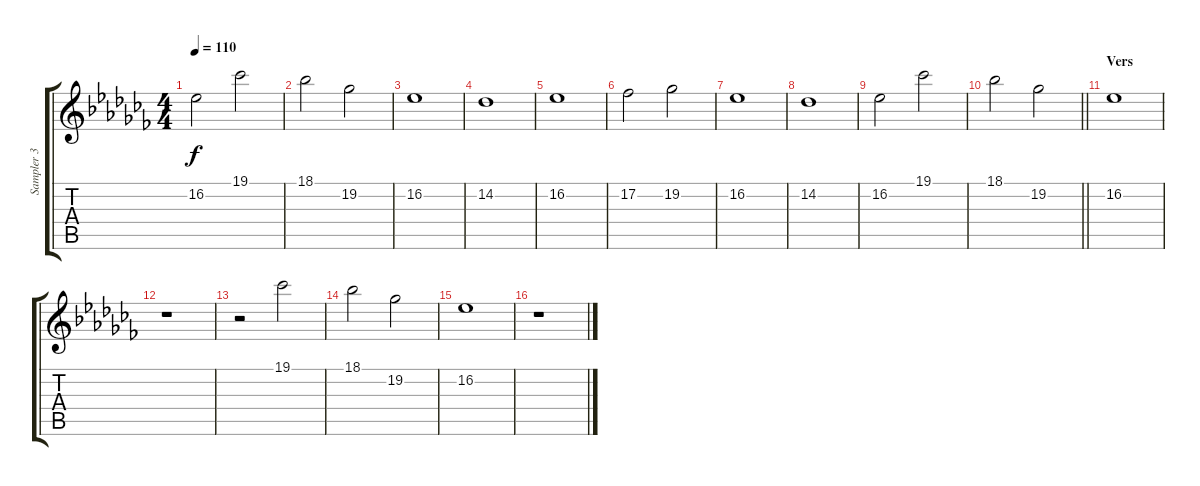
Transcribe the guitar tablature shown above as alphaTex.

\track ("Sampler 3 - Joe Hahn" "Sampler 3 ") {instrument vibraphone}
\staff {score tabs}
\tuning (E4 B3 G3 D3 A2 E2) {hide}
\ts (4 4)
\tempo 110
\clef g2
\ks abminor
16.2.2{dy f} 19.1.2 |
18.1.2 19.2.2 |
16.2.1 |
14.2.1 |
16.2.1 |
17.2.2 19.2.2 |
16.2.1 |
14.2.1 |
16.2.2 19.1.2 |
\barLineRight lightlight
18.1.2 19.2.2 |
\section ("" "Vers")
16.2.1 |
r.1 |
r.2 19.1.2 |
18.1.2 19.2.2 |
16.2.1 |
r.1
